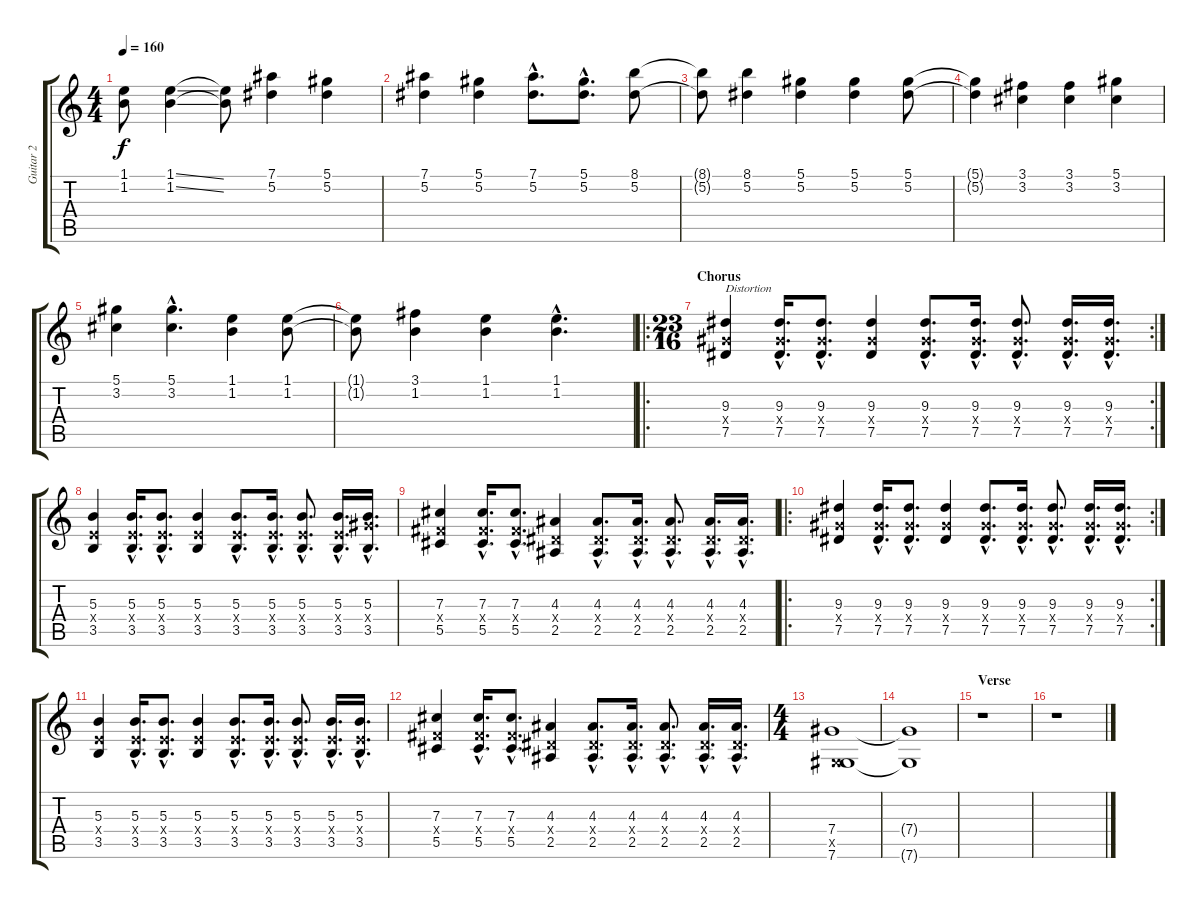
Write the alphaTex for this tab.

\track ("Guitar 2" "Guitar 2") {instrument distortionguitar}
\staff {score tabs}
\tuning (Eb4 Bb3 Gb3 Db3 Ab2 Db2) {hide}
\ts (4 4)
\tempo 160
\clef g2
\ks c
(1.1{t} 1.2{t}).8{dy f} (1.1{ss} 1.2{ss}).4 (1.1{t} 1.2{t}).8 (7.1 5.2).4 (5.1 5.2).4 |
(7.1 5.2).4 (5.1 5.2).4 (7.1{hac} 5.2{hac}).8{d} (5.1{hac} 5.2{hac}).8{d} (8.1 5.2).8 |
(8.1{t} 5.2{t}).8 (8.1 5.2).4 (5.1 5.2).4 (5.1 5.2).4 (5.1 5.2).8 |
(5.1{t} 5.2{t}).4 (3.1 3.2).4 (3.1 3.2).4 (5.1 3.2).4 |
(5.1 3.2).4 (5.1{hac} 3.2{hac}).4{d} (1.1 1.2).4 (1.1 1.2).8 |
(1.1{t} 1.2{t}).8 (3.1 1.2).4 (1.1 1.2).4 (1.1{hac} 1.2{hac}).4{d} |
\ro
\rc 2
\ts (23 16)
\section ("" "Chorus")
(9.3 7.4{x} 7.5).4{txt "Distortion" instrument distortionguitar} (9.3{hac} 7.4{hac x} 7.5{hac}).16{d} (9.3{hac} 7.4{hac x} 7.5{hac}).8{d} (9.3 7.4{x} 7.5).4 (9.3{hac} 7.4{hac x} 7.5).8{d} (9.3{hac} 7.4{hac x} 7.5{hac}).16{d} (9.3{hac} 7.4{hac x} 7.5{hac}).8{d} (9.3{hac} 7.4{hac x} 7.5{hac}).16{d} (9.3{hac} 7.4{hac x} 7.5{hac}).16{d} |
(5.3 3.4{x} 3.5).4 (5.3{hac} 3.4{hac x} 3.5{hac}).16{d} (5.3{hac} 3.4{hac x} 3.5{hac}).8{d} (5.3 3.4{x} 3.5).4 (5.3{hac} 3.4{hac x} 3.5).8{d} (5.3{hac} 3.4{hac x} 3.5{hac}).16{d} (5.3{hac} 3.4{hac x} 3.5{hac}).8{d} (5.3{hac} 3.4{hac x} 3.5{hac}).16{d} (5.3{hac} 7.4{hac x} 3.5{hac}).16{d} |
(7.3 5.4{x} 5.5).4 (7.3{hac} 5.4{hac x} 5.5{hac}).16{d} (7.3{hac} 5.4{hac x} 5.5{hac}).8{d} (4.3 2.4{x} 2.5).4 (4.3{hac} 2.4{hac x} 2.5).8{d} (4.3{hac} 2.4{hac x} 2.5{hac}).16{d} (4.3{hac} 2.4{hac x} 2.5{hac}).8{d} (4.3{hac} 2.4{hac x} 2.5{hac}).16{d} (4.3{hac} 2.4{hac x} 2.5{hac}).16{d} |
\ro
\rc 2
(9.3 7.4{x} 7.5).4 (9.3{hac} 7.4{hac x} 7.5{hac}).16{d} (9.3{hac} 7.4{hac x} 7.5{hac}).8{d} (9.3 7.4{x} 7.5).4 (9.3{hac} 7.4{hac x} 7.5).8{d} (9.3{hac} 7.4{hac x} 7.5{hac}).16{d} (9.3{hac} 7.4{hac x} 7.5{hac}).8{d} (9.3{hac} 7.4{hac x} 7.5{hac}).16{d} (9.3{hac} 7.4{hac x} 7.5{hac}).16{d} |
(5.3 3.4{x} 3.5).4 (5.3{hac} 3.4{hac x} 3.5{hac}).16{d} (5.3{hac} 3.4{hac x} 3.5{hac}).8{d} (5.3 3.4{x} 3.5).4 (5.3{hac} 3.4{hac x} 3.5).8{d} (5.3{hac} 3.4{hac x} 3.5{hac}).16{d} (5.3{hac} 3.4{hac x} 3.5{hac}).8{d} (5.3{hac} 3.4{hac x} 3.5{hac}).16{d} (5.3{hac} 3.4{hac x} 3.5{hac}).16{d} |
(7.3 5.4{x} 5.5).4 (7.3{hac} 5.4{hac x} 5.5{hac}).16{d} (7.3{hac} 5.4{hac x} 5.5{hac}).8{d} (4.3 2.4{x} 2.5).4 (4.3{hac} 2.4{hac x} 2.5).8{d} (4.3{hac} 2.4{hac x} 2.5{hac}).16{d} (4.3{hac} 2.4{hac x} 2.5{hac}).8{d} (4.3{hac} 2.4{hac x} 2.5{hac}).16{d} (4.3{hac} 2.4{hac x} 2.5{hac}).16{d} |
\ts (4 4)
(7.4 0.5{x} 7.6).1 |
(7.4{t} 7.6{t}).1 |
\section ("" "Verse")
r.1{instrument acousticguitarsteel} |
r.1
